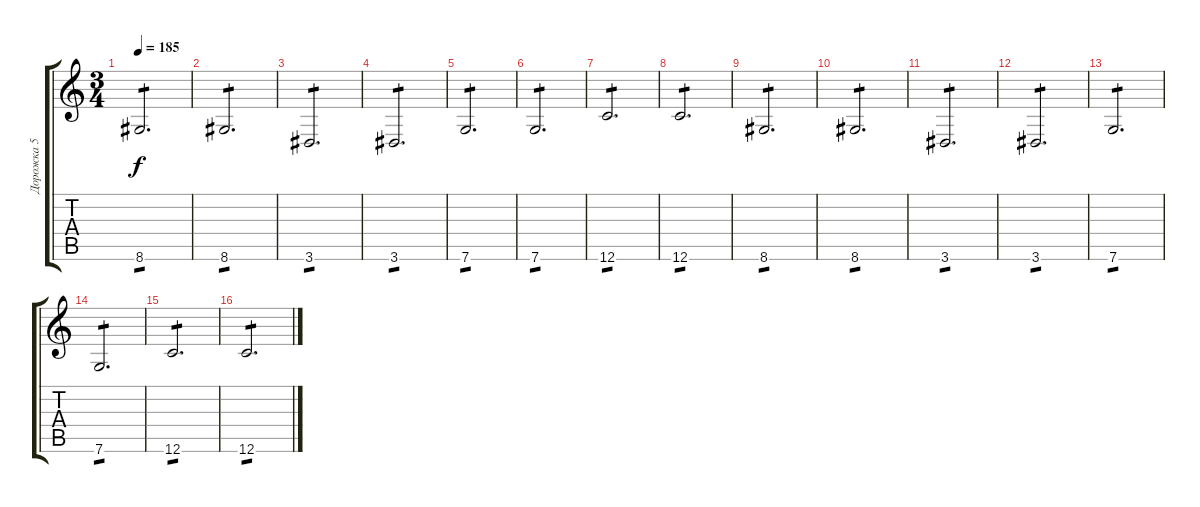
\track ("Дорожка 5" "Дорожка 5") {instrument electricbassfinger}
\staff {score tabs}
\tuning (D4 A3 F3 C3 G2 C2) {hide}
\ts (3 4)
\tempo 185
\clef g2
\ks c
8.6.2{d tp 1 dy f} |
8.6.2{d tp 1} |
3.6.2{d tp 1} |
3.6.2{d tp 1} |
7.6.2{d tp 1} |
7.6.2{d tp 1} |
12.6.2{d tp 1} |
12.6.2{d tp 1} |
8.6.2{d tp 1} |
8.6.2{d tp 1} |
3.6.2{d tp 1} |
3.6.2{d tp 1} |
7.6.2{d tp 1} |
7.6.2{d tp 1} |
12.6.2{d tp 1} |
12.6.2{d tp 1}
